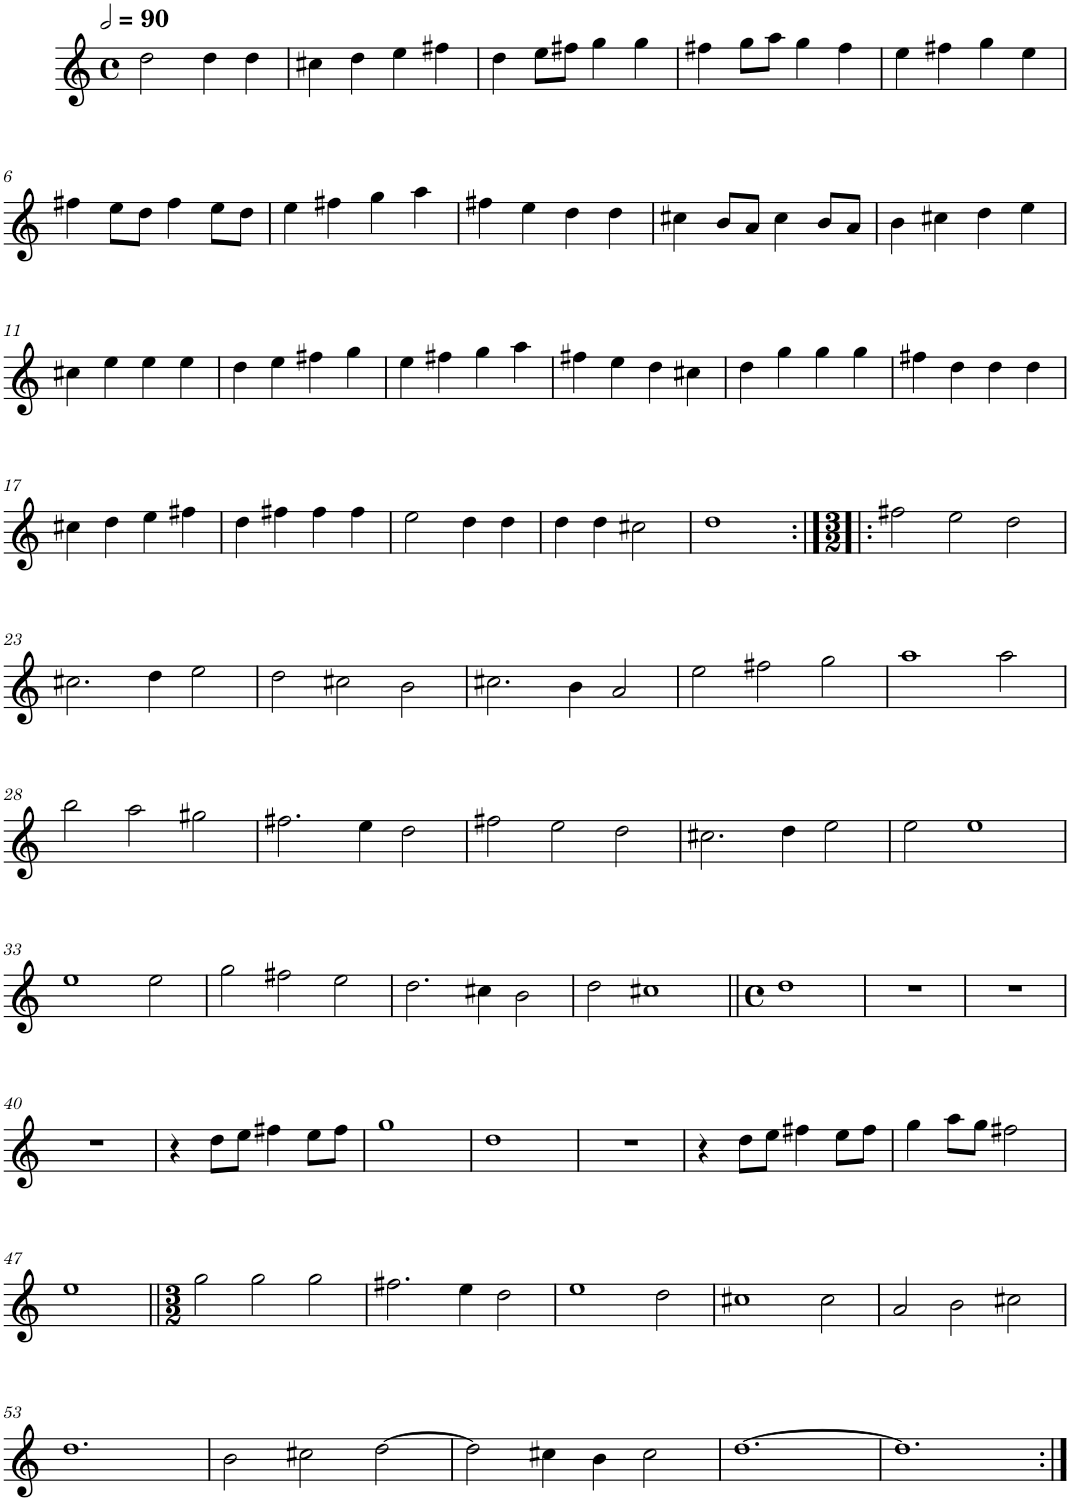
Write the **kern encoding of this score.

**kern
*part1
*staff1
*I"Cinq parties
*clefG2
*k[]
*M4/4
*met(c)
*MM180
=1
2dd\
4dd\
4dd\
=2
4cc#X\
4dd\
4ee\
4ff#X\
=3
4dd\
8ee\L
8ff#X\J
4gg\
4gg\
=4
4ff#X\
8gg\L
8aa\J
4gg\
4ff#\
=5
4ee\
4ff#X\
4gg\
4ee\
!!LO:LB:g=z
=6
4ff#X\
8ee\L
8dd\J
4ff#\
8ee\L
8dd\J
=7
4ee\
4ff#X\
4gg\
4aa\
=8
4ff#X\
4ee\
4dd\
4dd\
=9
4cc#X\
8b/L
8a/J
4cc#\
8b/L
8a/J
=10
4b\
4cc#X\
4dd\
4ee\
!!LO:LB:g=z
=11
4cc#X\
4ee\
4ee\
4ee\
=12
4dd\
4ee\
4ff#X\
4gg\
=13
4ee\
4ff#X\
4gg\
4aa\
=14
4ff#X\
4ee\
4dd\
4cc#X\
=15
4dd\
4gg\
4gg\
4gg\
=16
4ff#X\
4dd\
4dd\
4dd\
!!LO:LB:g=z
=17
4cc#X\
4dd\
4ee\
4ff#X\
=18
4dd\
4ff#X\
4ff#\
4ff#\
=19
2ee\
4dd\
4dd\
=20
4dd\
4dd\
2cc#X\
=21
1dd
=22:|!|:
*M3/2
2ff#X\
2ee\
2dd\
!!LO:LB:g=z
=23
2.cc#X\
4dd\
2ee\
=24
2dd\
2cc#X\
2b\
=25
2.cc#X\
4b\
2a/
=26
2ee\
2ff#X\
2gg\
=27
1aa
2aa\
!!LO:LB:g=z
=28
2bb\
2aa\
2gg#X\
=29
2.ff#X\
4ee\
2dd\
=30
2ff#X\
2ee\
2dd\
=31
2.cc#X\
4dd\
2ee\
=32
2ee\
1ee
!!LO:LB:g=z
=33
1ee
2ee\
=34
2gg\
2ff#X\
2ee\
=35
2.dd\
4cc#X\
2b\
=36
2dd\
1cc#X
=37||
*M4/4
*met(c)
1dd
=38
1r
=39
1r
!!LO:LB:g=z
=40
1r
=41
4r
8dd\L
8ee\J
4ff#X\
8ee\L
8ff#\J
=42
1gg
=43
1dd
=44
1r
=45
4r
8dd\L
8ee\J
4ff#X\
8ee\L
8ff#\J
=46
4gg\
8aa\L
8gg\J
2ff#X\
!!LO:LB:g=z
=47
1ee
=48||
*M3/2
2gg\
2gg\
2gg\
=49
2.ff#X\
4ee\
2dd\
=50
1ee
2dd\
=51
1cc#X
2cc#\
=52
2a/
2b\
2cc#X\
!!LO:LB:g=z
=53
1.dd
=54
2b\
2cc#X\
[2dd\
=55
2dd\]
4cc#X\
4b\
2cc#\
=56
[1.dd
=57
1.dd]
=:|!
*-
